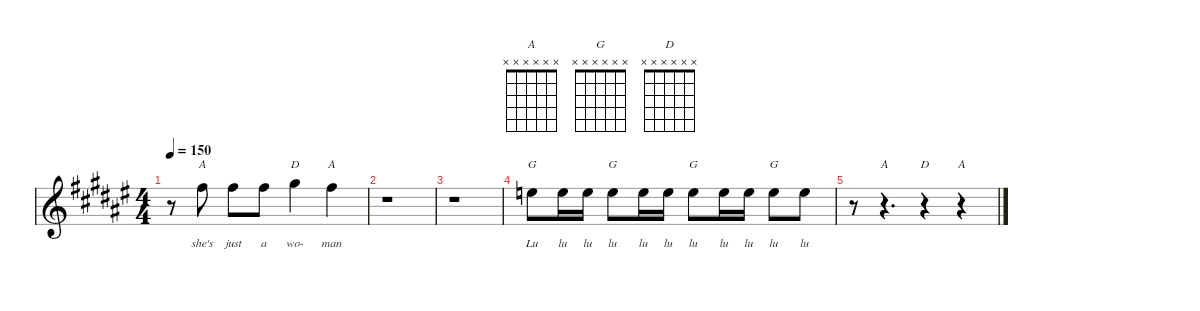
\defaultSystemsLayout 4
\hideDynamics
\bracketExtendMode nobrackets
\singleTrackTrackNamePolicy hidden
\multiTrackTrackNamePolicy hidden
\firstSystemTrackNameMode fullname
\firstSystemTrackNameOrientation horizontal
\otherSystemsTrackNameOrientation horizontal
\track ("Vocals" "sax.") {instrument altosax}
\staff {score}
\tuning (E4 B3 G3 D3 A2 E2)
\displaytranspose 9
\chord ("A" x x x x x x)
\chord ("G" x x x x x x)
\chord ("D" x x x x x x)
\ts (4 4)
\tempo 150
\clef g2
\ks f#
r.8{dy f beam Down} 5.1{acc #}.8{ch "A" lyrics (0 "she's") lyrics (1 "") lyrics (2 "") lyrics (3 "") lyrics (4 "") beam Down} 5.1{acc #}.8{lyrics (0 "just") lyrics (1 "") lyrics (2 "") lyrics (3 "") lyrics (4 "") beam Down} 5.1{acc #}.8{lyrics (0 "a") lyrics (1 "") lyrics (2 "") lyrics (3 "") lyrics (4 "") beam Down} 7.1{acc #}.4{ch "D" lyrics (0 "wo-") lyrics (1 "") lyrics (2 "") lyrics (3 "") lyrics (4 "") beam Down} 5.1{acc #}.4{ch "A" lyrics (0 "man") lyrics (1 "") lyrics (2 "") lyrics (3 "") lyrics (4 "") beam Down} |
r.1{beam Down} |
r.1{beam Down} |
3.1{acc forcenatural}.8{ch "G" lyrics (0 "Lu") lyrics (1 "") lyrics (2 "") lyrics (3 "") lyrics (4 "") beam Down} 3.1{acc forcenatural}.16{lyrics (0 "lu") lyrics (1 "") lyrics (2 "") lyrics (3 "") lyrics (4 "") beam Down} 3.1{acc forcenatural}.16{lyrics (0 "lu") lyrics (1 "") lyrics (2 "") lyrics (3 "") lyrics (4 "") beam Down} 3.1{acc forcenatural}.8{ch "G" lyrics (0 "lu") lyrics (1 "") lyrics (2 "") lyrics (3 "") lyrics (4 "") beam Down} 3.1{acc forcenatural}.16{lyrics (0 "lu") lyrics (1 "") lyrics (2 "") lyrics (3 "") lyrics (4 "") beam Down} 3.1{acc forcenatural}.16{lyrics (0 "lu") lyrics (1 "") lyrics (2 "") lyrics (3 "") lyrics (4 "") beam Down} 3.1{acc forcenatural}.8{ch "G" lyrics (0 "lu") lyrics (1 "") lyrics (2 "") lyrics (3 "") lyrics (4 "") beam Down} 3.1{acc forcenatural}.16{lyrics (0 "lu") lyrics (1 "") lyrics (2 "") lyrics (3 "") lyrics (4 "") beam Down} 3.1{acc forcenatural}.16{lyrics (0 "lu") lyrics (1 "") lyrics (2 "") lyrics (3 "") lyrics (4 "") beam Down} 3.1{acc forcenatural}.8{ch "G" lyrics (0 "lu") lyrics (1 "") lyrics (2 "") lyrics (3 "") lyrics (4 "") beam Down} 3.1{acc forcenatural}.8{lyrics (0 "lu") lyrics (1 "") lyrics (2 "") lyrics (3 "") lyrics (4 "") beam Down} |
r.8{beam Down} r.4{d ch "A" beam Down} r.4{ch "D" beam Down} r.4{ch "A" beam Down}
